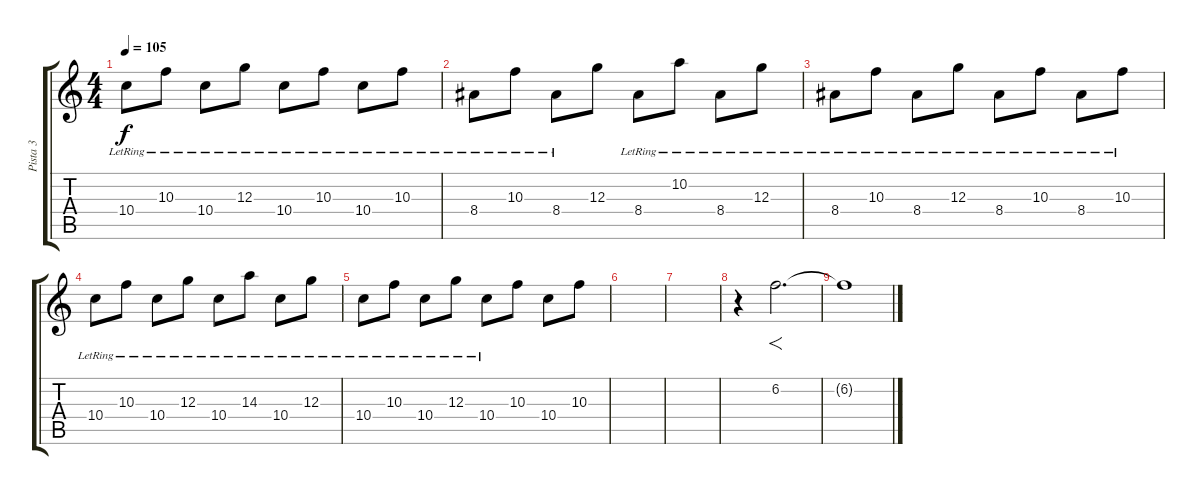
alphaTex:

\track ("Pista 3" "Pista 3") {instrument overdrivenguitar}
\staff {score tabs}
\tuning (E4 B3 G3 D3 A2 E2) {hide}
\ts (4 4)
\tempo 105
\clef g2
\ks c
10.4{lr}.8{dy f} 10.3{lr}.8 10.4{lr}.8 12.3{lr}.8 10.4{lr}.8 10.3{lr}.8 10.4{lr}.8 10.3{lr}.8 |
8.4{lr}.8 10.3{lr}.8 8.4{lr}.8 12.3.8 8.4{lr}.8 10.2{lr}.8 8.4{lr}.8 12.3{lr}.8 |
8.4{lr}.8 10.3{lr}.8 8.4{lr}.8 12.3{lr}.8 8.4{lr}.8 10.3{lr}.8 8.4{lr}.8 10.3{lr}.8 |
10.4{lr}.8 10.3{lr}.8 10.4{lr}.8 12.3{lr}.8 10.4{lr}.8 14.3{lr}.8 10.4{lr}.8 12.3{lr}.8 |
10.4{lr}.8 10.3{lr}.8 10.4{lr}.8 12.3{lr}.8 10.4{lr}.8 10.3.8 10.4.8 10.3.8 |
|
|
r.4 6.2.2{f d} |
6.2{t}.1
